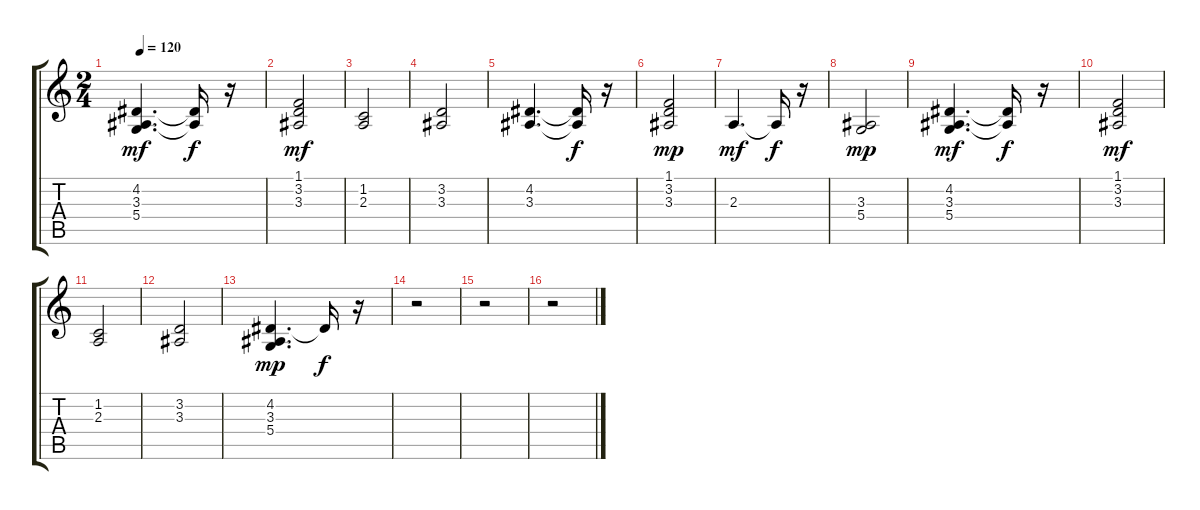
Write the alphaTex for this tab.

\track "" {instrument pad4choir}
\staff {score tabs}
\tuning (E4 B3 G3 D3 A2 E2) {hide}
\ts (2 4)
\tempo 120
\clef g2
\ks c
(4.2 3.3 5.4).4{d dy mf} (4.2{t} 3.3{t}).16{dy f} r.16 |
(1.1 3.2 3.3).2{dy mf} |
(1.2 2.3).2 |
(3.2 3.3).2 |
(4.2 3.3).4{d} (4.2{t} 3.3{t}).16{dy f} r.16 |
(1.1 3.2 3.3).2{dy mp} |
2.3.4{d dy mf} 2.3{t}.16{dy f} r.16 |
(3.3 5.4).2{dy mp} |
(4.2 3.3 5.4).4{d dy mf} (4.2{t} 3.3{t}).16{dy f} r.16 |
(1.1 3.2 3.3).2{dy mf} |
(1.2 2.3).2 |
(3.2 3.3).2 |
(4.2 3.3 5.4).4{d dy mp} 4.2{t}.16{dy f} r.16 |
r.2 |
r.2 |
r.2
